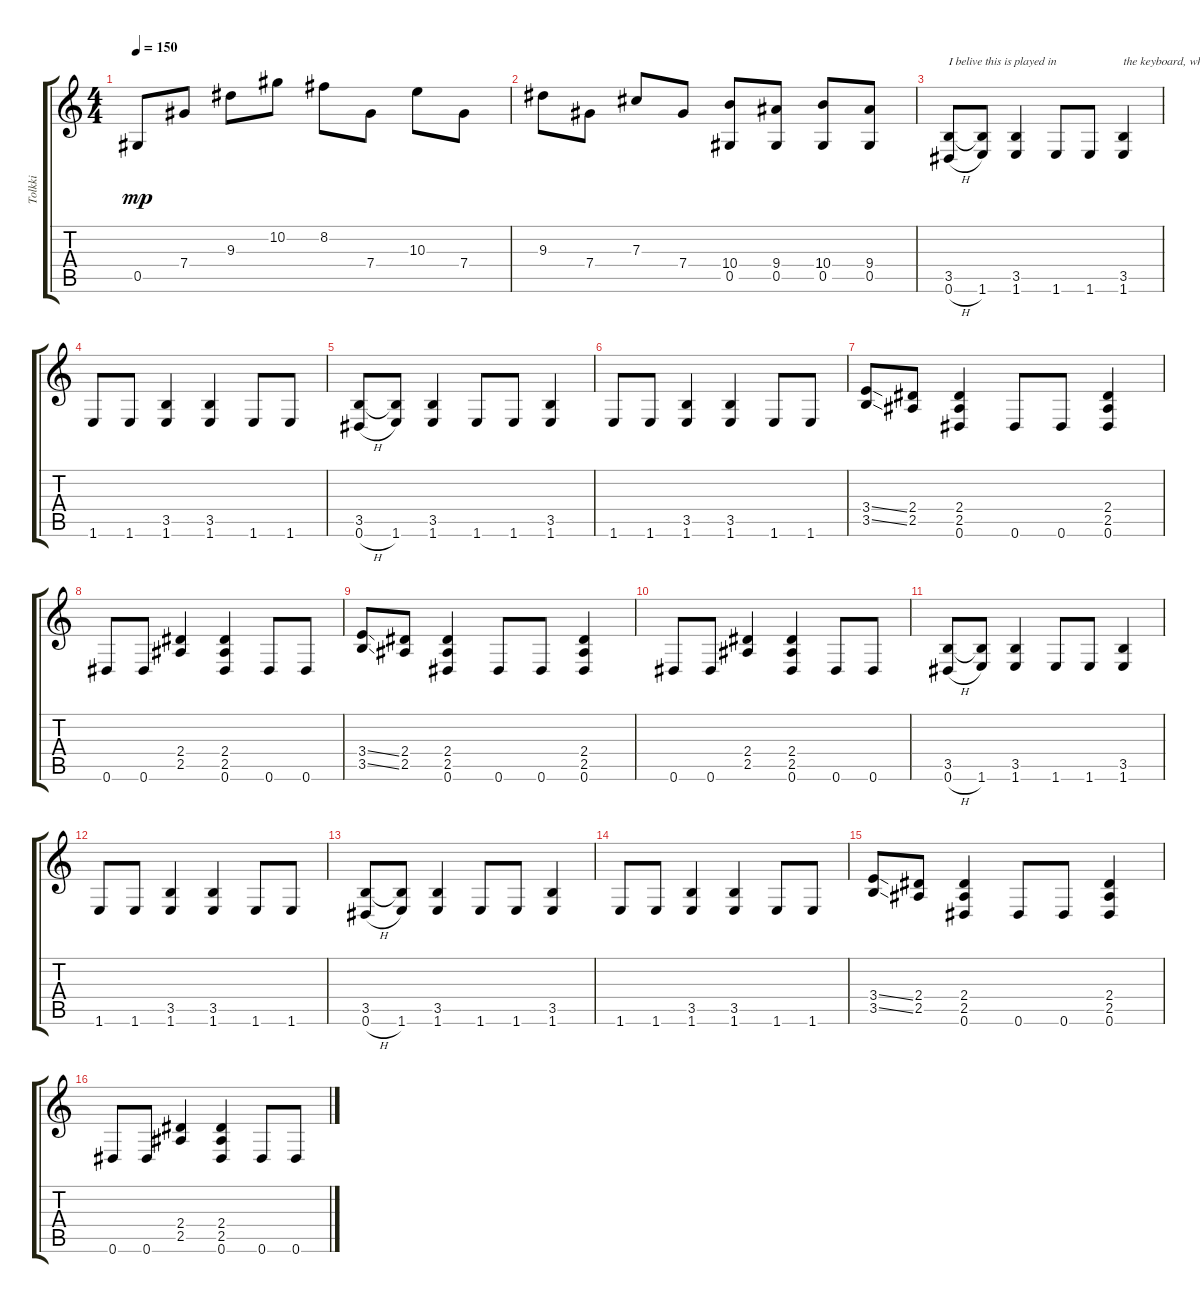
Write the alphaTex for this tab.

\track ("Tolkki" "Tolkki") {instrument distortionguitar}
\staff {score tabs}
\tuning (Eb4 Bb3 Gb3 Db3 Ab2 Eb2) {hide}
\ts (4 4)
\tempo 150
\clef g2
\ks c
0.5.8{dy mp} 7.4.8 9.3.8 10.2.8 8.2.8 7.4.8 10.3.8 7.4.8 |
9.3.8 7.4.8 7.3.8 7.4.8 (10.4 0.5).8 (9.4 0.5).8 (10.4 0.5).8 (9.4 0.5).8 |
(3.5 0.6{h}).8{txt "I belive this is played in "} (3.5{t} 1.6).8 (3.5 1.6).4 1.6.8 1.6.8 (3.5 1.6).4{txt "the keyboard, while Tolkki plays the solo"} |
1.6.8 1.6.8 (3.5 1.6).4 (3.5 1.6).4 1.6.8 1.6.8 |
(3.5 0.6{h}).8 (3.5{t} 1.6).8 (3.5 1.6).4 1.6.8 1.6.8 (3.5 1.6).4 |
1.6.8 1.6.8 (3.5 1.6).4 (3.5 1.6).4 1.6.8 1.6.8 |
(3.4{ss} 3.5{ss}).8 (2.4 2.5).8 (2.4 2.5 0.6).4 0.6.8 0.6.8 (2.4 2.5 0.6).4 |
0.6.8 0.6.8 (2.4 2.5).4 (2.4 2.5 0.6).4 0.6.8 0.6.8 |
(3.4{ss} 3.5{ss}).8 (2.4 2.5).8 (2.4 2.5 0.6).4 0.6.8 0.6.8 (2.4 2.5 0.6).4 |
0.6.8 0.6.8 (2.4 2.5).4 (2.4 2.5 0.6).4 0.6.8 0.6.8 |
(3.5 0.6{h}).8 (3.5{t} 1.6).8 (3.5 1.6).4 1.6.8 1.6.8 (3.5 1.6).4 |
1.6.8 1.6.8 (3.5 1.6).4 (3.5 1.6).4 1.6.8 1.6.8 |
(3.5 0.6{h}).8 (3.5{t} 1.6).8 (3.5 1.6).4 1.6.8 1.6.8 (3.5 1.6).4 |
1.6.8 1.6.8 (3.5 1.6).4 (3.5 1.6).4 1.6.8 1.6.8 |
(3.4{ss} 3.5{ss}).8 (2.4 2.5).8 (2.4 2.5 0.6).4 0.6.8 0.6.8 (2.4 2.5 0.6).4 |
0.6.8 0.6.8 (2.4 2.5).4 (2.4 2.5 0.6).4 0.6.8 0.6.8
